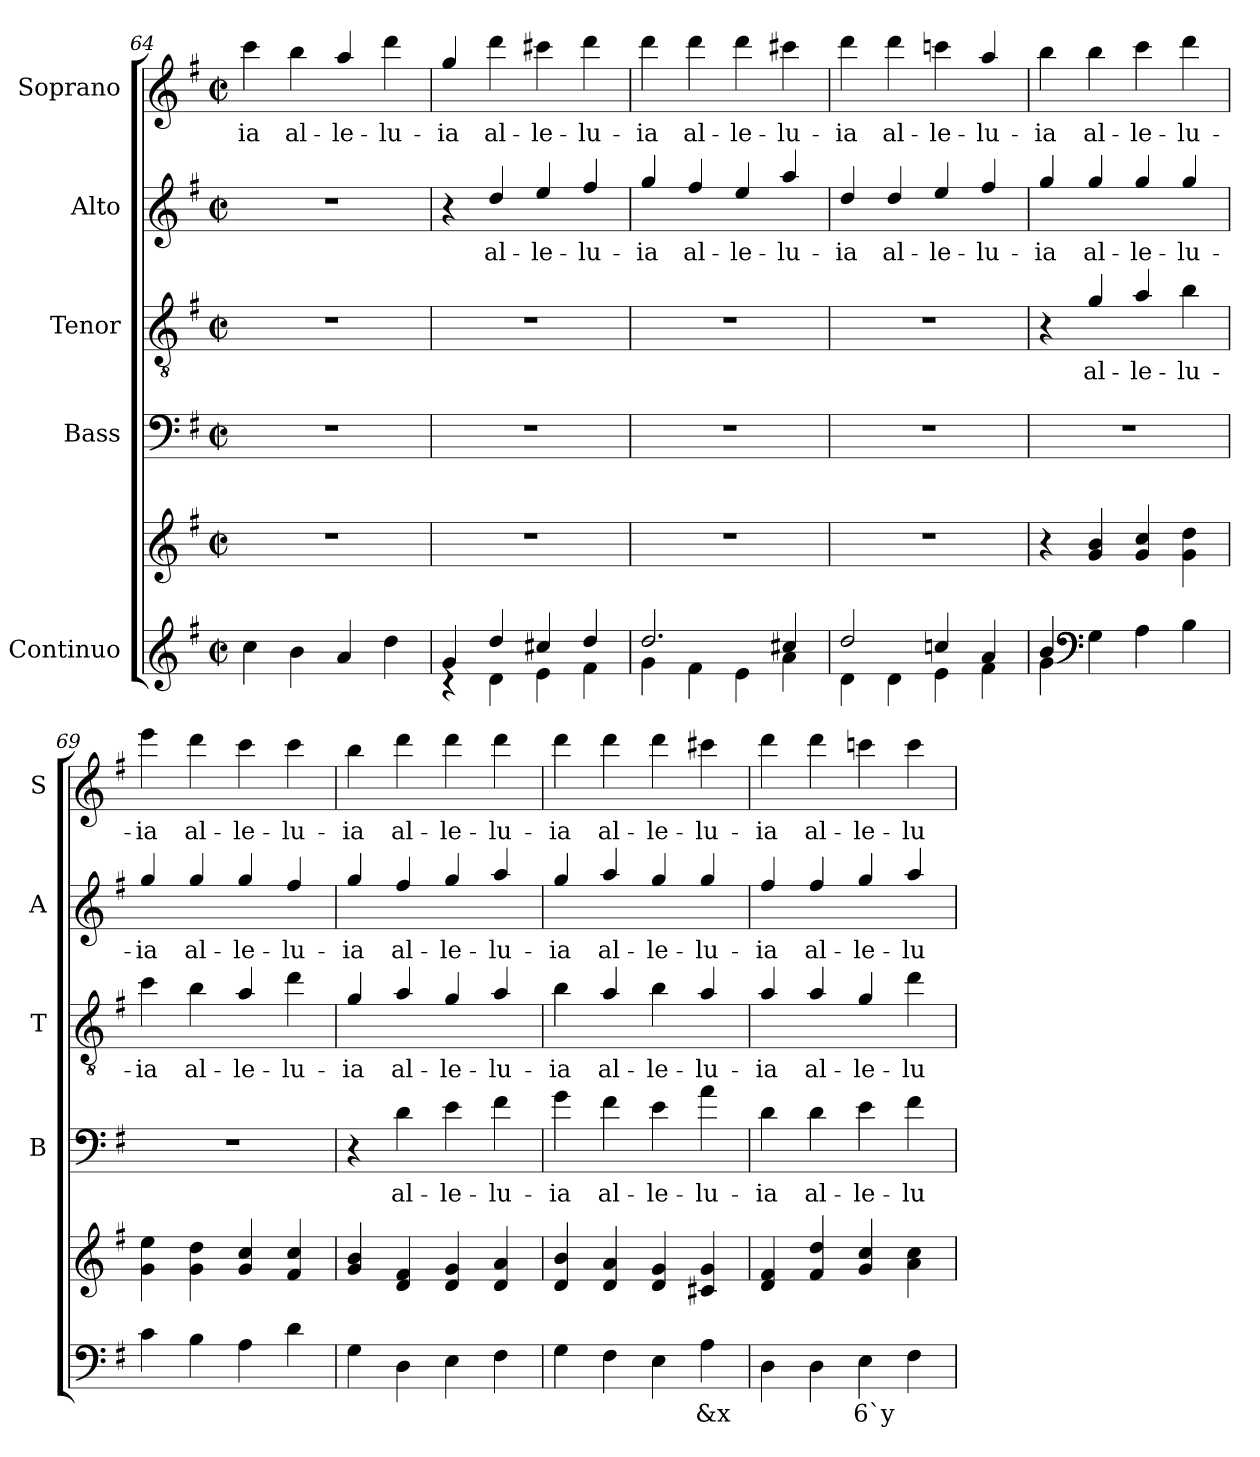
**kern	**text	**kern	**kern	**text	**kern	**text	**kern	**text	**kern	**text
*part5	*part5	*part5	*part4	*part4	*part3	*part3	*part2	*part2	*part1	*part1
*staff6	*staff6	*staff5	*staff4	*staff4	*staff3	*staff3	*staff2	*staff2	*staff1	*staff1
*I"Continuo	*	*	*I"Bass	*	*I"Tenor	*	*I"Alto	*	*I"Soprano	*
*	*	*	*I'B	*	*I'T	*	*I'A	*	*I'S	*
*clefG2	*	*clefG2	*clefF4	*	*clefGv2	*	*clefG2	*	*clefG2	*
*	*	*	*ITrd7c12	*	*ITrd7c12	*	*ITrd7c12	*	*ITrd7c12	*
*k[f#]	*	*k[f#]	*k[f#]	*	*k[f#]	*	*k[f#]	*	*k[f#]	*
*G:	*	*G:	*G:	*	*G:	*	*G:	*	*G:	*
*M2/2	*	*M2/2	*M2/2	*	*M2/2	*	*M2/2	*	*M2/2	*
*met(c|)	*	*met(c|)	*met(c|)	*	*met(c|)	*	*met(c|)	*	*met(c|)	*
=64	=64	=64	=64	=64	=64	=64	=64	=64	=64	=64
!	!	!	!	!	!	!	!	!	!	!LO:LY:b
4cc\	.	1r	1r	.	1r	.	1r	.	4cc\	-ia
!	!	!	!	!	!	!	!	!	!	!LO:LY:b
4b\	.	.	.	.	.	.	.	.	4b\	al-
!	!	!	!	!	!	!	!	!	!	!LO:LY:b
4a/	.	.	.	.	.	.	.	.	4a/	-le-
!	!	!	!	!	!	!	!	!	!	!LO:LY:b
4dd\	.	.	.	.	.	.	.	.	4dd\	-lu-
=65	=65	=65	=65	=65	=65	=65	=65	=65	=65	=65
*^	*	*	*	*	*	*	*	*	*	*
!	!	!	!	!	!	!	!	!	!	!	!LO:LY:b
4g/	4rc	.	1r	1r	.	1r	.	4r	.	4g/	-ia
!	!	!	!	!	!	!	!	!	!LO:LY:b	!	!
!	!	!	!	!	!	!	!	!	!	!	!LO:LY:b
4dd/	4d\	.	.	.	.	.	.	4d/	al-	4dd\	al-
!	!	!	!	!	!	!	!	!	!LO:LY:b	!	!
!	!	!	!	!	!	!	!	!	!	!	!LO:LY:b
4cc#X/	4e\	.	.	.	.	.	.	4e/	-le-	4cc#X\	-le-
!	!	!	!	!	!	!	!	!	!LO:LY:b	!	!
!	!	!	!	!	!	!	!	!	!	!	!LO:LY:b
4dd/	4f#\	.	.	.	.	.	.	4f#/	-lu-	4dd\	-lu-
=66	=66	=66	=66	=66	=66	=66	=66	=66	=66	=66	=66
!	!	!	!	!	!	!	!	!	!LO:LY:b	!	!
!	!	!	!	!	!	!	!	!	!	!	!LO:LY:b
2.dd/	4g\	.	1r	1r	.	1r	.	4g/	-ia	4dd\	-ia
!	!	!	!	!	!	!	!	!	!LO:LY:b	!	!
!	!	!	!	!	!	!	!	!	!	!	!LO:LY:b
.	4f#\	.	.	.	.	.	.	4f#/	al-	4dd\	al-
!	!	!	!	!	!	!	!	!	!LO:LY:b	!	!
!	!	!	!	!	!	!	!	!	!	!	!LO:LY:b
.	4e\	.	.	.	.	.	.	4e/	-le-	4dd\	-le-
!	!	!	!	!	!	!	!	!	!LO:LY:b	!	!
!	!	!	!	!	!	!	!	!	!	!	!LO:LY:b
4cc#X/	4a\	.	.	.	.	.	.	4a/	-lu-	4cc#X\	-lu-
=67	=67	=67	=67	=67	=67	=67	=67	=67	=67	=67	=67
!	!	!	!	!	!	!	!	!	!LO:LY:b	!	!
!	!	!	!	!	!	!	!	!	!	!	!LO:LY:b
2dd/	4d\	.	1r	1r	.	1r	.	4d/	-ia	4dd\	-ia
!	!	!	!	!	!	!	!	!	!LO:LY:b	!	!
!	!	!	!	!	!	!	!	!	!	!	!LO:LY:b
.	4d\	.	.	.	.	.	.	4d/	al-	4dd\	al-
!	!	!	!	!	!	!	!	!	!LO:LY:b	!	!
!	!	!	!	!	!	!	!	!	!	!	!LO:LY:b
4ccn/	4e\	.	.	.	.	.	.	4e/	-le-	4ccn\	-le-
!	!	!	!	!	!	!	!	!	!LO:LY:b	!	!
!	!	!	!	!	!	!	!	!	!	!	!LO:LY:b
4a/	4f#\	.	.	.	.	.	.	4f#/	-lu-	4a/	-lu-
=68	=68	=68	=68	=68	=68	=68	=68	=68	=68	=68	=68
!	!	!	!	!	!	!	!	!	!LO:LY:b	!	!
!	!	!	!	!	!	!	!	!	!	!	!LO:LY:b
4b/	4g\	.	4r	1r	.	4r	.	4g/	-ia	4b\	-ia
*clefF4	*	*	*	*	*	*	*	*	*	*	*
!	!	!	!	!	!	!	!LO:LY:b	!	!	!	!
!	!	!	!	!	!	!	!	!	!LO:LY:b	!	!
!	!	!	!	!	!	!	!	!	!	!	!LO:LY:b
4G\	2.ryy	.	4g!/ 4b!/	.	.	4G/	al-	4g/	al-	4b\	al-
!	!	!	!	!	!	!	!LO:LY:b	!	!	!	!
!	!	!	!	!	!	!	!	!	!LO:LY:b	!	!
!	!	!	!	!	!	!	!	!	!	!	!LO:LY:b
4A\	.	.	4g!/ 4cc!/	.	.	4A/	-le-	4g/	-le-	4cc\	-le-
!	!	!	!	!	!	!	!LO:LY:b	!	!	!	!
!	!	!	!	!	!	!	!	!	!LO:LY:b	!	!
!	!	!	!	!	!	!	!	!	!	!	!LO:LY:b
4B\	.	.	4g!\ 4dd!\	.	.	4B\	-lu-	4g/	-lu-	4dd\	-lu-
*v	*v	*	*	*	*	*	*	*	*	*	*
=69	=69	=69	=69	=69	=69	=69	=69	=69	=69	=69
!	!	!	!	!	!	!LO:LY:b	!	!	!	!
!	!	!	!	!	!	!	!	!LO:LY:b	!	!
!	!	!	!	!	!	!	!	!	!	!LO:LY:b
4c\	.	4g!\ 4ee!\	1r	.	4c\	-ia	4g/	-ia	4ee\	-ia
!	!	!	!	!	!	!LO:LY:b	!	!	!	!
!	!	!	!	!	!	!	!	!LO:LY:b	!	!
!	!	!	!	!	!	!	!	!	!	!LO:LY:b
4B\	.	4g!\ 4dd!\	.	.	4B\	al-	4g/	al-	4dd\	al-
!	!	!	!	!	!	!LO:LY:b	!	!	!	!
!	!	!	!	!	!	!	!	!LO:LY:b	!	!
!	!	!	!	!	!	!	!	!	!	!LO:LY:b
4A\	.	4g!/ 4cc!/	.	.	4A/	-le-	4g/	-le-	4cc\	-le-
!	!	!	!	!	!	!LO:LY:b	!	!	!	!
!	!	!	!	!	!	!	!	!LO:LY:b	!	!
!	!	!	!	!	!	!	!	!	!	!LO:LY:b
4d\	.	4f#!/ 4cc!/	.	.	4d\	-lu-	4f#/	-lu-	4cc\	-lu-
=70	=70	=70	=70	=70	=70	=70	=70	=70	=70	=70
!	!	!	!	!	!	!LO:LY:b	!	!	!	!
!	!	!	!	!	!	!	!	!LO:LY:b	!	!
!	!	!	!	!	!	!	!	!	!	!LO:LY:b
4G\	.	4g!/ 4b!/	4r	.	4G/	-ia	4g/	-ia	4b\	-ia
!	!	!	!	!LO:LY:b	!	!	!	!	!	!
!	!	!	!	!	!	!LO:LY:b	!	!	!	!
!	!	!	!	!	!	!	!	!LO:LY:b	!	!
!	!	!	!	!	!	!	!	!	!	!LO:LY:b
4D\	.	4d!/ 4f#!/	4D\	al-	4A/	al-	4f#/	al-	4dd\	al-
!	!	!	!	!LO:LY:b	!	!	!	!	!	!
!	!	!	!	!	!	!LO:LY:b	!	!	!	!
!	!	!	!	!	!	!	!	!LO:LY:b	!	!
!	!	!	!	!	!	!	!	!	!	!LO:LY:b
4E\	.	4d!/ 4g!/	4E\	-le-	4G/	-le-	4g/	-le-	4dd\	-le-
!	!	!	!	!LO:LY:b	!	!	!	!	!	!
!	!	!	!	!	!	!LO:LY:b	!	!	!	!
!	!	!	!	!	!	!	!	!LO:LY:b	!	!
!	!	!	!	!	!	!	!	!	!	!LO:LY:b
4F#\	.	4d!/ 4a!/	4F#\	-lu-	4A/	-lu-	4a/	-lu-	4dd\	-lu-
!!LO:PB:g=z
=71	=71	=71	=71	=71	=71	=71	=71	=71	=71	=71
!	!	!	!	!LO:LY:b	!	!	!	!	!	!
!	!	!	!	!	!	!LO:LY:b	!	!	!	!
!	!	!	!	!	!	!	!	!LO:LY:b	!	!
!	!	!	!	!	!	!	!	!	!	!LO:LY:b
4G\	.	4d!/ 4b!/	4G\	-ia	4B\	-ia	4g/	-ia	4dd\	-ia
!	!	!	!	!LO:LY:b	!	!	!	!	!	!
!	!	!	!	!	!	!LO:LY:b	!	!	!	!
!	!	!	!	!	!	!	!	!LO:LY:b	!	!
!	!	!	!	!	!	!	!	!	!	!LO:LY:b
4F#\	.	4d!/ 4a!/	4F#\	al-	4A/	al-	4a/	al-	4dd\	al-
!	!	!	!	!LO:LY:b	!	!	!	!	!	!
!	!	!	!	!	!	!LO:LY:b	!	!	!	!
!	!	!	!	!	!	!	!	!LO:LY:b	!	!
!	!	!	!	!	!	!	!	!	!	!LO:LY:b
4E\	.	4d!/ 4g!/	4E\	-le-	4B\	-le-	4g/	-le-	4dd\	-le-
!	!LO:LY:b	!	!	!	!	!	!	!	!	!
!	!	!	!	!LO:LY:b	!	!	!	!	!	!
!	!	!	!	!	!	!LO:LY:b	!	!	!	!
!	!	!	!	!	!	!	!	!LO:LY:b	!	!
!	!	!	!	!	!	!	!	!	!	!LO:LY:b
4A\	&x	4c#X!/ 4g!/	4A\	-lu-	4A/	-lu-	4g/	-lu-	4cc#X\	-lu-
=72	=72	=72	=72	=72	=72	=72	=72	=72	=72	=72
!	!	!	!	!LO:LY:b	!	!	!	!	!	!
!	!	!	!	!	!	!LO:LY:b	!	!	!	!
!	!	!	!	!	!	!	!	!LO:LY:b	!	!
!	!	!	!	!	!	!	!	!	!	!LO:LY:b
4D\	.	4d!/ 4f#!/	4D\	-ia	4A/	-ia	4f#/	-ia	4dd\	-ia
!	!	!	!	!LO:LY:b	!	!	!	!	!	!
!	!	!	!	!	!	!LO:LY:b	!	!	!	!
!	!	!	!	!	!	!	!	!LO:LY:b	!	!
!	!	!	!	!	!	!	!	!	!	!LO:LY:b
4D\	.	4f#!/ 4dd!/	4D\	al-	4A/	al-	4f#/	al-	4dd\	al-
!	!LO:LY:b	!	!	!	!	!	!	!	!	!
!	!	!	!	!LO:LY:b	!	!	!	!	!	!
!	!	!	!	!	!	!LO:LY:b	!	!	!	!
!	!	!	!	!	!	!	!	!LO:LY:b	!	!
!	!	!	!	!	!	!	!	!	!	!LO:LY:b
4E\	6`y	4g!/ 4cc!/	4E\	-le-	4G/	-le-	4g/	-le-	4ccn\	-le-
!	!	!	!	!LO:LY:b	!	!	!	!	!	!
!	!	!	!	!	!	!LO:LY:b	!	!	!	!
!	!	!	!	!	!	!	!	!LO:LY:b	!	!
!	!	!	!	!	!	!	!	!	!	!LO:LY:b
4F#\	.	4a!\ 4cc!\	4F#\	-lu-	4d\	-lu-	4a/	-lu-	4cc\	-lu-
=	=	=	=	=	=	=	=	=	=	=
*-	*-	*-	*-	*-	*-	*-	*-	*-	*-	*-
